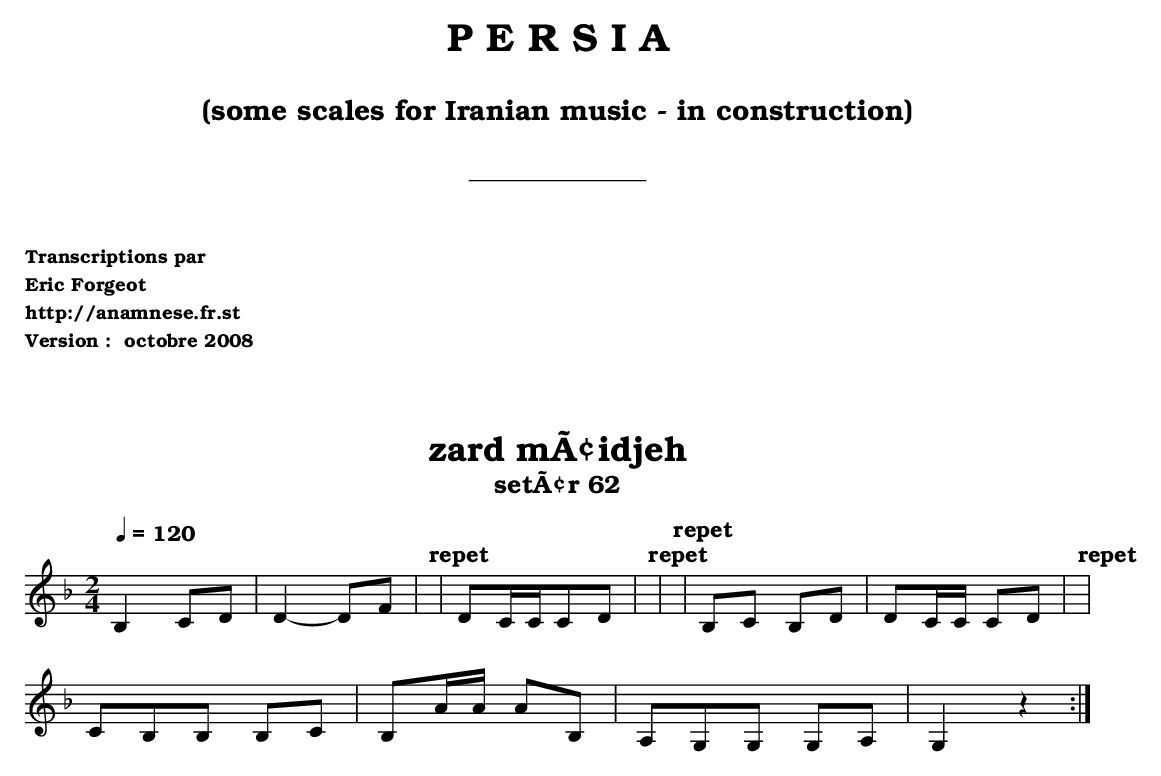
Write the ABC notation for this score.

X:1
T:zard mâidjeh
T:setâr 62
L:1/8
Q:1/4=120
M:2/4
K:F
B,2 CD | D2-DF | "repet" | DC/C/CD | "repet"|"repet"| B,C B,D | DC/C/ CD |"repet" |
CB,B, B,C | B,!b!A/A/ AB, | !b!A,G,G, G,!b!A, | G,2 z2 :|
